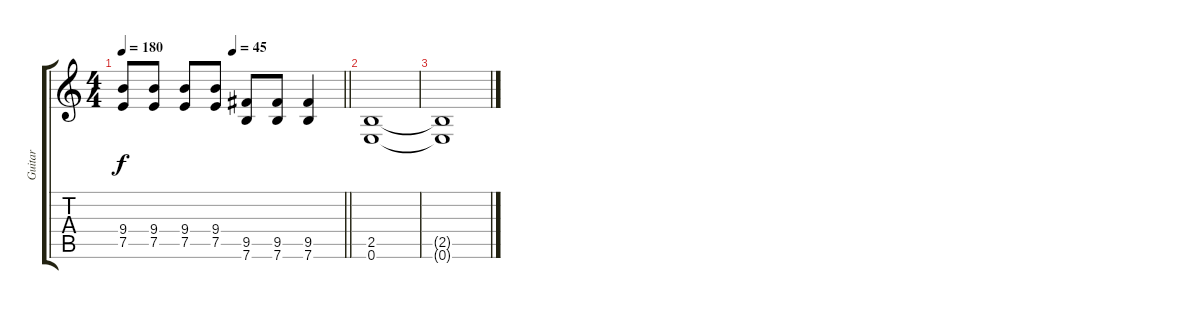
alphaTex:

\track ("Guitar" "Guitar") {instrument overdrivenguitar}
\staff {score tabs}
\tuning (E4 B3 G3 D3 A2 E2) {hide}
\ts (4 4)
\tempo 180
\tempo (45 0.5)
\clef g2
\barLineRight lightlight
\ks c
(9.4 7.5).8{dy f} (9.4 7.5).8 (9.4 7.5).8 (9.4 7.5).8 (9.5 7.6).8 (9.5 7.6).8 (9.5 7.6).4 |
(2.5 0.6).1{volume 2} |
(2.5{t} 0.6{t}).1
